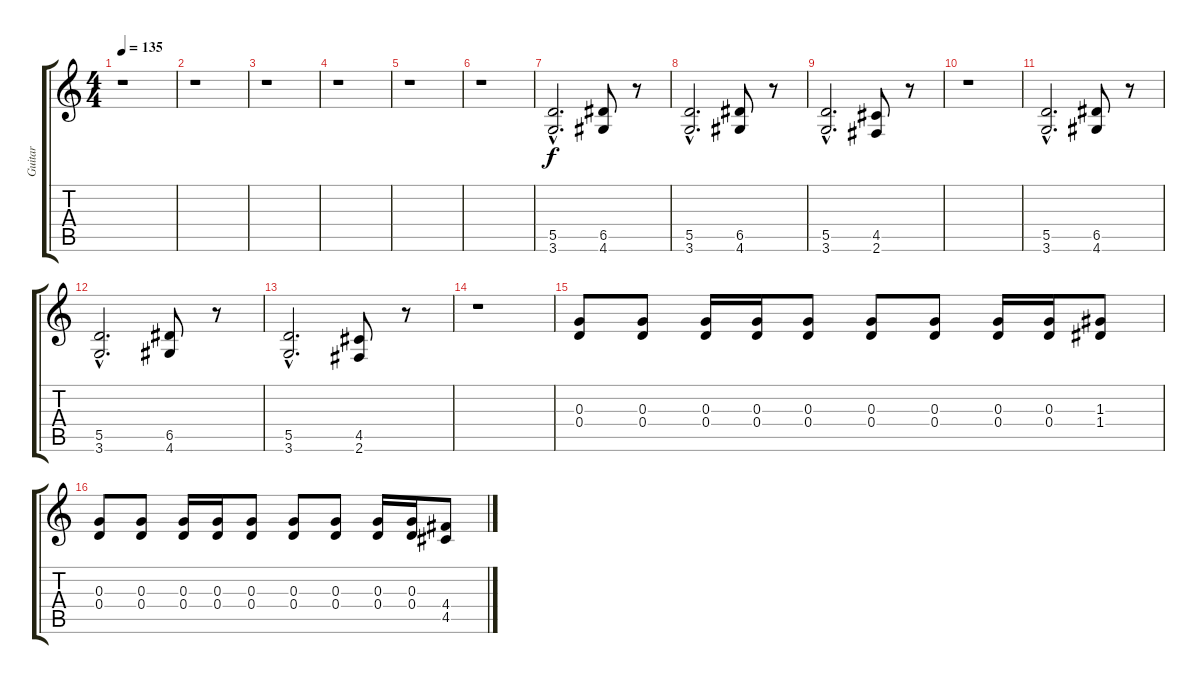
\track ("Guitar" "Guitar") {instrument overdrivenguitar}
\staff {score tabs}
\tuning (E4 B3 G3 D3 A2 E2) {hide}
\ts (4 4)
\tempo 135
\clef g2
\ks c
r.1{dy f} |
r.1 |
r.1 |
r.1 |
r.1 |
r.1 |
(5.5{hac} 3.6{hac}).2{d} (6.5 4.6).8 r.8 |
(5.5{hac} 3.6{hac}).2{d} (6.5 4.6).8 r.8 |
(5.5{hac} 3.6{hac}).2{d} (4.5 2.6).8 r.8 |
r.1 |
(5.5{hac} 3.6{hac}).2{d} (6.5 4.6).8 r.8 |
(5.5{hac} 3.6{hac}).2{d} (6.5 4.6).8 r.8 |
(5.5{hac} 3.6{hac}).2{d} (4.5 2.6).8 r.8 |
r.1 |
(0.3 0.4).8 (0.3 0.4).8 (0.3 0.4).16 (0.3 0.4).16 (0.3 0.4).8 (0.3 0.4).8 (0.3 0.4).8 (0.3 0.4).16 (0.3 0.4).16 (1.3 1.4).8 |
(0.3 0.4).8 (0.3 0.4).8 (0.3 0.4).16 (0.3 0.4).16 (0.3 0.4).8 (0.3 0.4).8 (0.3 0.4).8 (0.3 0.4).16 (0.3 0.4).16 (4.4 4.5).8
